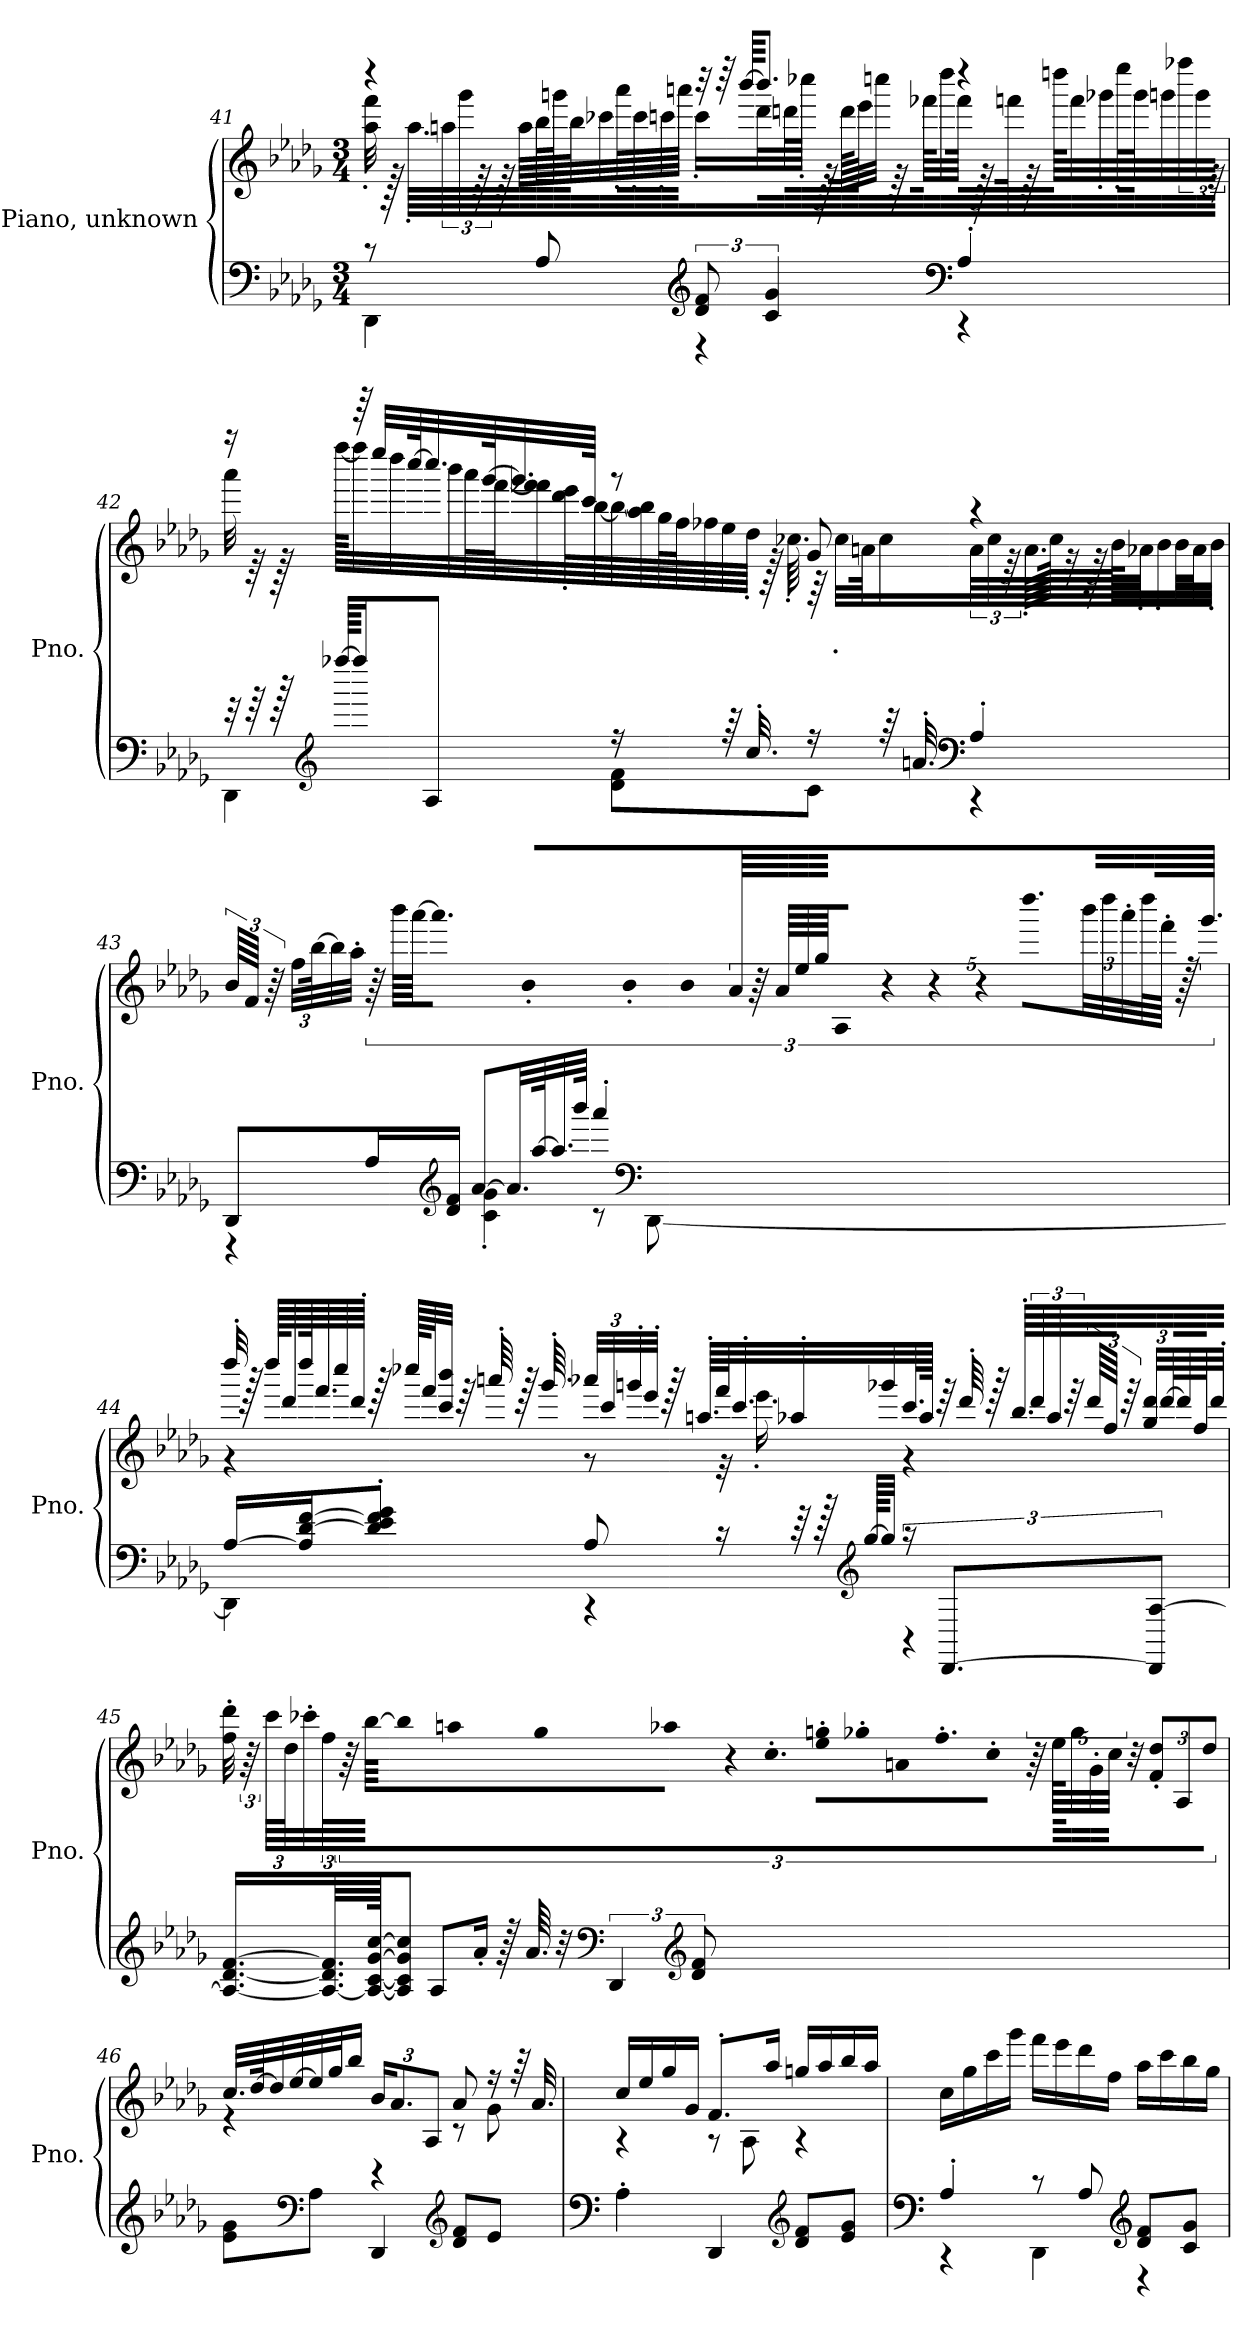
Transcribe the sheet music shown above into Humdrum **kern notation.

**kern	**kern
*part1	*part1
*staff2	*staff1
*I"Piano, unknown	*
*I'Pno.	*
!!LO:LB:g=z
*clefF4	*clefG2
*k[b-e-a-d-g-]	*k[b-e-a-d-g-]
*M3/4	*M3/4
=41	=41
*^	*^
8r	4DD-\	4r	32aa-\' 32fff\'
.	.	.	128r
.	.	.	64.aa-'\LLLL
.	.	.	96aan\
.	.	.	96ggg-\JJJJ
.	.	.	96r
.	.	.	64r
.	.	.	64aa\LLLL
8A-/	.	.	128bb-\L
.	.	.	128gggn\J
.	.	.	64bb-\J
.	.	.	32ccc-X\
.	.	.	64aaa-'\L
.	.	.	64ccc-'\
.	.	.	64cccn'\
.	.	.	64aaan\JJJJ
*clefG2	*	*	*
12d-/ 12f/	4r	32r	16ccc'\LL
.	.	64r	.
.	.	[64bbb-/KKKL	.
.	.	8.bbb-/J]	32ddd-\L
6c/ 6g-/	.	.	.
.	.	.	64dddn\L
.	.	.	64cccc-X'\JJJJ
.	.	.	128r
.	.	.	128ddd\KLLLL
.	.	.	64eee-\J
.	.	.	32ccccn\JJJ
.	.	.	64r
.	.	.	64fff-X\KLLL
.	.	.	32dddd-\
*clefF4	*	*	*
4A-'/	4r	4r	64fff-\JJJk
.	.	.	128r
.	.	.	128fffn\
.	.	.	64r
.	.	.	64ddddn\KLLL
.	.	.	32fff\
.	.	.	32ggg-X'\
.	.	.	64eeee-'\L
.	.	.	64ggg-\J
.	.	.	32gggn\
.	.	.	48ffff-X\
.	.	.	48ggg\JJJ
.	.	.	48r
!!LO:LB:g=z	!!
=42	=42	=42	=42
32r	4DD-\	16r	32aaa-\
64r	.	.	64r
128r	.	.	128r
*clefG2	*	*	*
[128ffff-X/KKKLL	.	.	[128ffff\KKLLL
16ffff-/J]	.	64r	32ffff\]
.	.	32eeee-/LLL	.
.	.	.	32dddd-\
.	.	[64cccc/K	.
8A-/J	.	32.cccc/]	32bbb-\
.	.	.	64aaa-\L
.	.	[64ggg-/K	[64fff\J
.	.	32.ggg-/]	32fff-X\ 32fff\]
.	.	.	64ddd-\' 64eee-\'L
.	.	64ccc/JJJk	[64bb-\
16r	8d-\ 8f\L	8r	64bb-\_
.	.	.	64aa-\ 64bb-\]
.	.	.	128gg-\L
.	.	.	128ff\J
.	.	.	64ff-X\
64r	.	.	64ee-\
32.cc'/	.	.	64dd-'\JJJJ
.	.	.	128r
.	.	.	64.cc-X'\
16r	8c\J	8g-/	64r
.	.	.	32cc-'\LLL
.	.	.	64an\JK
64r	.	.	16cc-\
32.an'/	.	.	.
*clefF4	*	*	*
4A-'/	4r	4r	96a\LL
.	.	.	96cc-\JJJJ
.	.	.	96r
.	.	.	64.a'\LLLL
.	.	.	128cc-\JJJJk
.	.	.	32r
.	.	.	128r
.	.	.	128b-\KLLLL
.	.	.	64a-X'\JJ
.	.	.	16b-'\
.	.	.	64b-\LL
.	.	.	64a-\J
.	.	.	32b-'\JJJ
*	*	*v	*v
!!LO:PB:g=z
=43	=43	=43
8DD-/L	4r	96b-/LLLL
.	.	96f/JJJJ
.	.	96r
*	*	*Xbrackettup
.	.	48ff\LLL
.	.	[96bb-\K
.	.	32bb-\]
.	.	32aa-'\JJJ
*	*	*brackettup
16A-/L	.	96r
.	.	96bbb-\LLLL
.	.	[96aaa-\JJ
.	.	16.aaa-\JJ]
*clefG2	*	*
16d-/ 16f/JJ	.	.
[8a-/L	4c\' 4g-\'	32b-'/LLL
.	.	64b-'/L
.	.	64b-/
.	.	80a-/JJJJ
.	.	80r
.	.	80a-/LLLL
.	.	80ee-/
.	.	80gg-/JJJ
32.a-/LL]	.	8A-/J
[64aa-/K	.	.
32.aa-/]	.	.
64bbb-/JJJk	.	.
4aaa-'/	8r	16r
.	.	32r
.	.	128r
.	.	64.dddd-\KLLL
*clefF4	*	*
*	*	*Xbrackettup
.	[8DD-\	48bbb-\
.	.	48dddd-\
.	.	48aaa-'\
.	.	64dddd-\L
.	.	64fff'\JJJJ
.	.	128r
.	.	64.ggg-\
!!LO:LB:g=z
=44	=44	=44
*	*	*^
[16A-/LL	4DD-\]	32dddd-'/	4r
.	.	128r	.
.	.	128dddd-/KLLLL	.
.	.	64ddd-/	.
16A-/] [16d-/ [16f/J	.	128dddd-/K	.
.	.	64.fff/	.
.	.	64cccc/	.
.	.	64ddd-'/JJJJ	.
8d-/]' 8e-/' 8f/]' 8g-/'J	.	128r	.
.	.	128cccc-X/KLLLL	.
.	.	64fff/J	.
.	.	32ccc/ 32bbb-/JJJ	.
.	.	64r	.
.	.	64aaan'/	.
.	.	128r	.
.	.	64.ggg-'/	.
8A-/	4r	48aaa-X/LLL	8r
.	.	48ccc/	.
.	.	48gggn'/	.
.	.	32eee-'/JJJ	.
.	.	128r	.
.	.	64.aan'/LLLL	.
16r	.	64fff/J	32r
.	.	32.ccc'/	.
.	.	.	16.eee-'\
64r	.	32aa-X'/	.
128r	.	.	.
*clefG2	*	*	*
[128gg-/KKLLL	.	.	.
32gg-/JJJ]	.	32ggg-X/	.
24r	4r	64.ccc/L	4r
.	.	128aa-/JJJJk	.
.	.	64r	.
[12.DD-/L	.	.	.
.	.	64ddd-'/	.
.	.	128r	.
.	.	64.bb-'/LLLL	.
*	*	*brackettup	*
.	.	96ddd-/	.
.	.	96aa-/JJJJ	.
.	.	96r	.
.	.	96ddd-/LLLL	.
.	.	96ff/JJJJ	.
.	.	96r	.
*	*	*Xbrackettup	*
.	.	48gg-/ 48ddd-/LLL	.
12DD-/] [12A-/J	.	.	.
.	.	[96ddd-/L	.
.	.	64ddd-/]	.
.	.	64ff/J	.
.	.	32ddd-'/JJJ	.
*v	*v	*	*
*	*v	*v
!!LO:LB:g=z
=45	=45
16.A-/_ [16.d-/ [16.f/LL	32ff\' 32ddd-\'
*	*brackettup
.	96r
.	96ccc\LLLL
.	96dd-\J
.	32ccc-X'\
64.A-/_ 64.d-/] 64.f/]LL	96ff\JJJk
.	96r
.	[96bb-\KLLL
128A-/_ [128c/ [128g-/ [128cc/JJJK	.
8A-/] 8c/] 8g-/] 8cc/]J	32bb-\]
.	64aan\L
.	64gg-\J
.	32aa-X\JJJ
.	128r
.	64.cc'\
8A-/L	32ee-\' 32ggn\'LLL
.	32gg-X'\
.	128an\KL
.	64.ff'\J
.	32cc'\JJJ
16a-'/Jk	80r
.	80ee-\KLLL
.	40gg-\
.	40g-'\
128r	.
64.a-/	.
.	40cc\JJJ
32r	.
.	40r
*clefF4	*
*	*Xbrackettup
6DD-/	12f/' 12dd-/'L
.	12A-/
*clefG2	*
12d-/ 12f/	12dd-/J
!!LO:LB:g=z
=46	=46
*	*^
8e-\ 8g-\L	32.cc/LLL	4r
.	[64dd-/K	.
.	32dd-/]	.
.	[32ee-/	.
*clefF4	*	*
8A-\J	32ee-/]	.
.	32gg-/J	.
.	16bb-/JJ	.
4DD-/	24b-/KL	4r
.	12.a-/	.
.	12A-/J	.
*clefG2	*	*
8d-/ 8f/L	8a-/	8r
8e-/J	16r	8g-\
.	64r	.
.	32.a-/	.
=47	=47	=47
*clefF4	*	*
4A-'\	16cc/LL	4r
.	16ee-/	.
.	16gg-/	.
.	16g-/JJ	.
4DD-/	8.f'/L	8r
.	.	8A-\
.	16aa-/Jk	.
*clefG2	*	*
8d-/ 8f/L	16ggn/LL	4r
.	16aa-/	.
8e-/ 8g-/J	16bb-/	.
.	16aa-/JJ	.
*	*v	*v
!!LO:LB:g=z
=48	=48
*clefF4	*
*^	*
4A-'/	4r	16cc\LL
.	.	16gg-\
.	.	16ccc\
.	.	16ggg-\JJ
8r	4DD-\	16fff\LL
.	.	16eee-\
8A-/	.	16ddd-\
.	.	16ff\JJ
*clefG2	*	*
8d-/ 8f/L	4r	16aa-\LL
.	.	16ccc\
8c/ 8g-/J	.	16bb-\
.	.	16gg-\JJ
*v	*v	*
=	=
*-	*-
